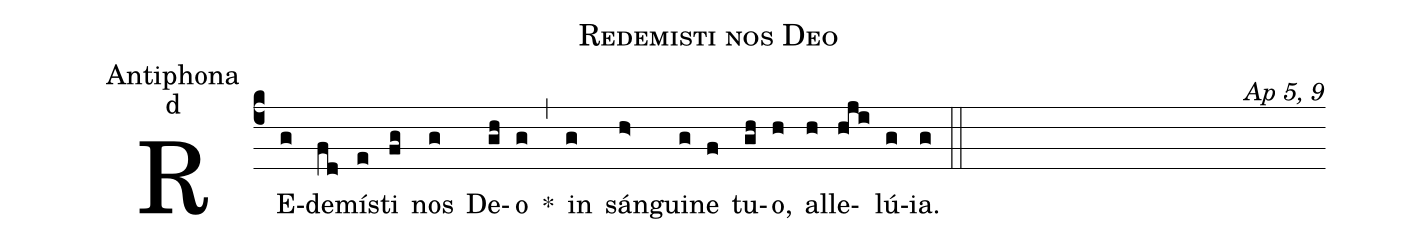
name:Redemisti nos Deo;
office-part:Antiphona;
mode:d;
commentary:Ap 5, 9;
%%
(c4)RE(g)de(fd)mís(e)ti(fg) nos(g) De(gh)o(g) *(,) in(g) sán(h>)gui(g)ne(f) tu(gh)o,(h) al(h)le(hji)lú(g)ia.(g) (::)
